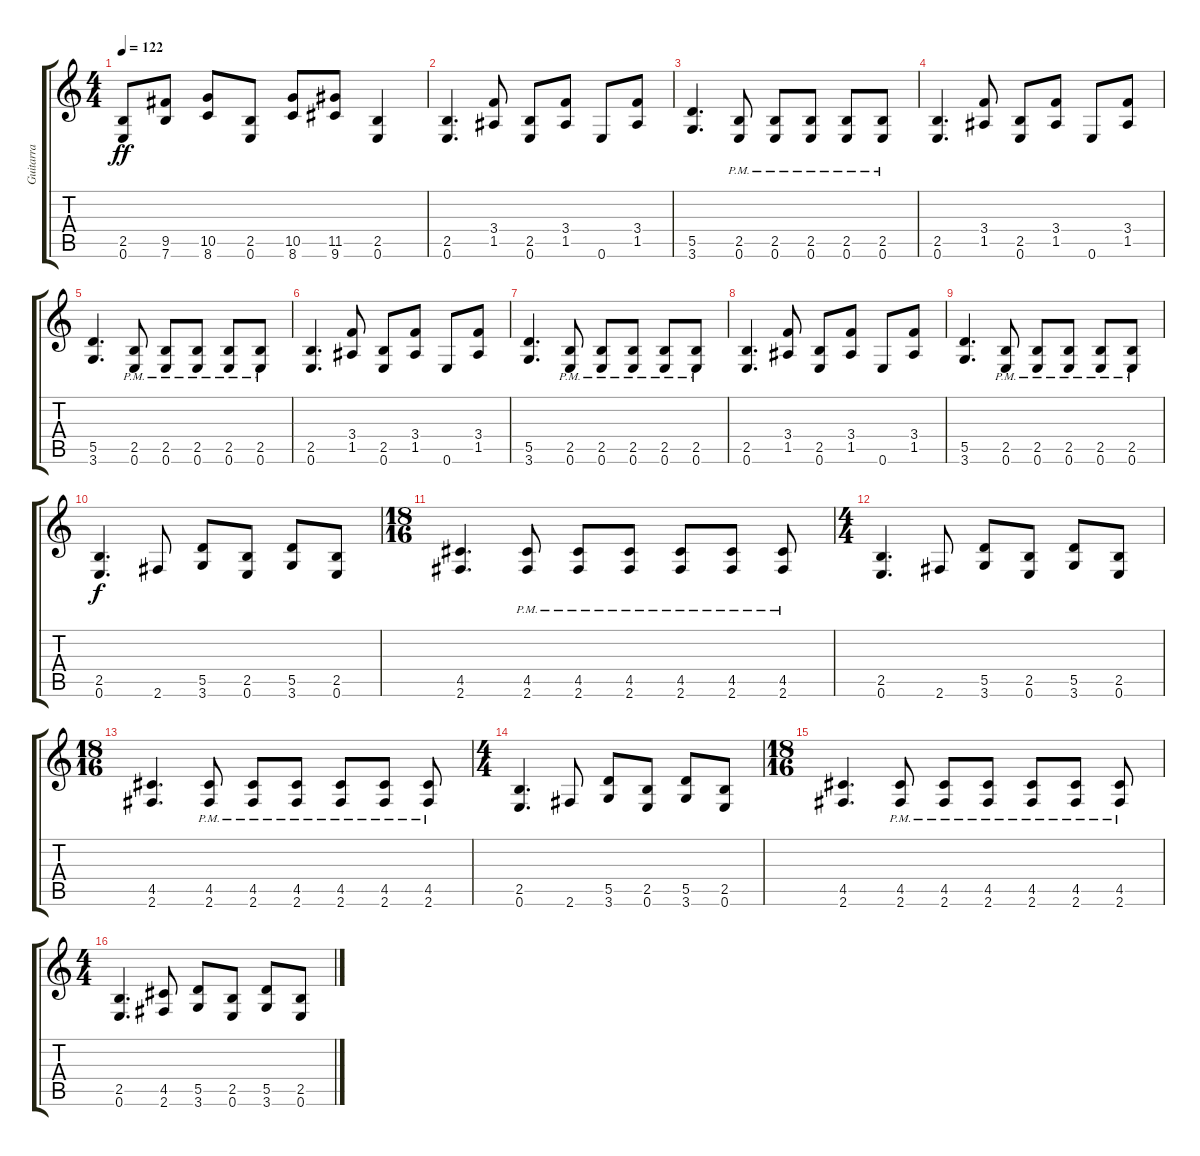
\track ("Guitarra" "Guitarra") {instrument distortionguitar}
\staff {score tabs}
\tuning (E4 B3 G3 D3 A2 E2) {hide}
\ts (4 4)
\tempo 122
\clef g2
\ks c
(2.5 0.6).8{dy ff} (9.5 7.6).8 (10.5 8.6).8 (2.5 0.6).8 (10.5 8.6).8 (11.5 9.6).8 (2.5 0.6).4 |
(2.5 0.6).4{d} (3.4 1.5).8 (2.5 0.6).8 (3.4 1.5).8 0.6.8 (3.4 1.5).8 |
(5.5 3.6).4{d} (2.5{pm} 0.6{pm}).8 (2.5{pm} 0.6{pm}).8 (2.5{pm} 0.6{pm}).8 (2.5{pm} 0.6{pm}).8 (2.5{pm} 0.6{pm}).8 |
(2.5 0.6).4{d} (3.4 1.5).8 (2.5 0.6).8 (3.4 1.5).8 0.6.8 (3.4 1.5).8 |
(5.5 3.6).4{d} (2.5{pm} 0.6{pm}).8 (2.5{pm} 0.6{pm}).8 (2.5{pm} 0.6{pm}).8 (2.5{pm} 0.6{pm}).8 (2.5{pm} 0.6{pm}).8 |
(2.5 0.6).4{d} (3.4 1.5).8 (2.5 0.6).8 (3.4 1.5).8 0.6.8 (3.4 1.5).8 |
(5.5 3.6).4{d} (2.5{pm} 0.6{pm}).8 (2.5{pm} 0.6{pm}).8 (2.5{pm} 0.6{pm}).8 (2.5{pm} 0.6{pm}).8 (2.5{pm} 0.6{pm}).8 |
(2.5 0.6).4{d} (3.4 1.5).8 (2.5 0.6).8 (3.4 1.5).8 0.6.8 (3.4 1.5).8 |
(5.5 3.6).4{d} (2.5{pm} 0.6{pm}).8 (2.5{pm} 0.6{pm}).8 (2.5{pm} 0.6{pm}).8 (2.5{pm} 0.6{pm}).8 (2.5{pm} 0.6{pm}).8 |
(2.5 0.6).4{d dy f} 2.6.8 (5.5 3.6).8 (2.5 0.6).8 (5.5 3.6).8 (2.5 0.6).8 |
\ts (18 16)
(4.5 2.6).4{d} (4.5{pm} 2.6{pm}).8 (4.5{pm} 2.6{pm}).8 (4.5{pm} 2.6{pm}).8 (4.5{pm} 2.6{pm}).8 (4.5{pm} 2.6{pm}).8 (4.5{pm} 2.6{pm}).8 |
\ts (4 4)
(2.5 0.6).4{d} 2.6.8 (5.5 3.6).8 (2.5 0.6).8 (5.5 3.6).8 (2.5 0.6).8 |
\ts (18 16)
(4.5 2.6).4{d} (4.5{pm} 2.6{pm}).8 (4.5{pm} 2.6{pm}).8 (4.5{pm} 2.6{pm}).8 (4.5{pm} 2.6{pm}).8 (4.5{pm} 2.6{pm}).8 (4.5{pm} 2.6{pm}).8 |
\ts (4 4)
(2.5 0.6).4{d} 2.6.8 (5.5 3.6).8 (2.5 0.6).8 (5.5 3.6).8 (2.5 0.6).8 |
\ts (18 16)
(4.5 2.6).4{d} (4.5{pm} 2.6{pm}).8 (4.5{pm} 2.6{pm}).8 (4.5{pm} 2.6{pm}).8 (4.5{pm} 2.6{pm}).8 (4.5{pm} 2.6{pm}).8 (4.5{pm} 2.6{pm}).8 |
\ts (4 4)
(2.5 0.6).4{d} (4.5 2.6).8 (5.5 3.6).8 (2.5 0.6).8 (5.5 3.6).8 (2.5 0.6).8
